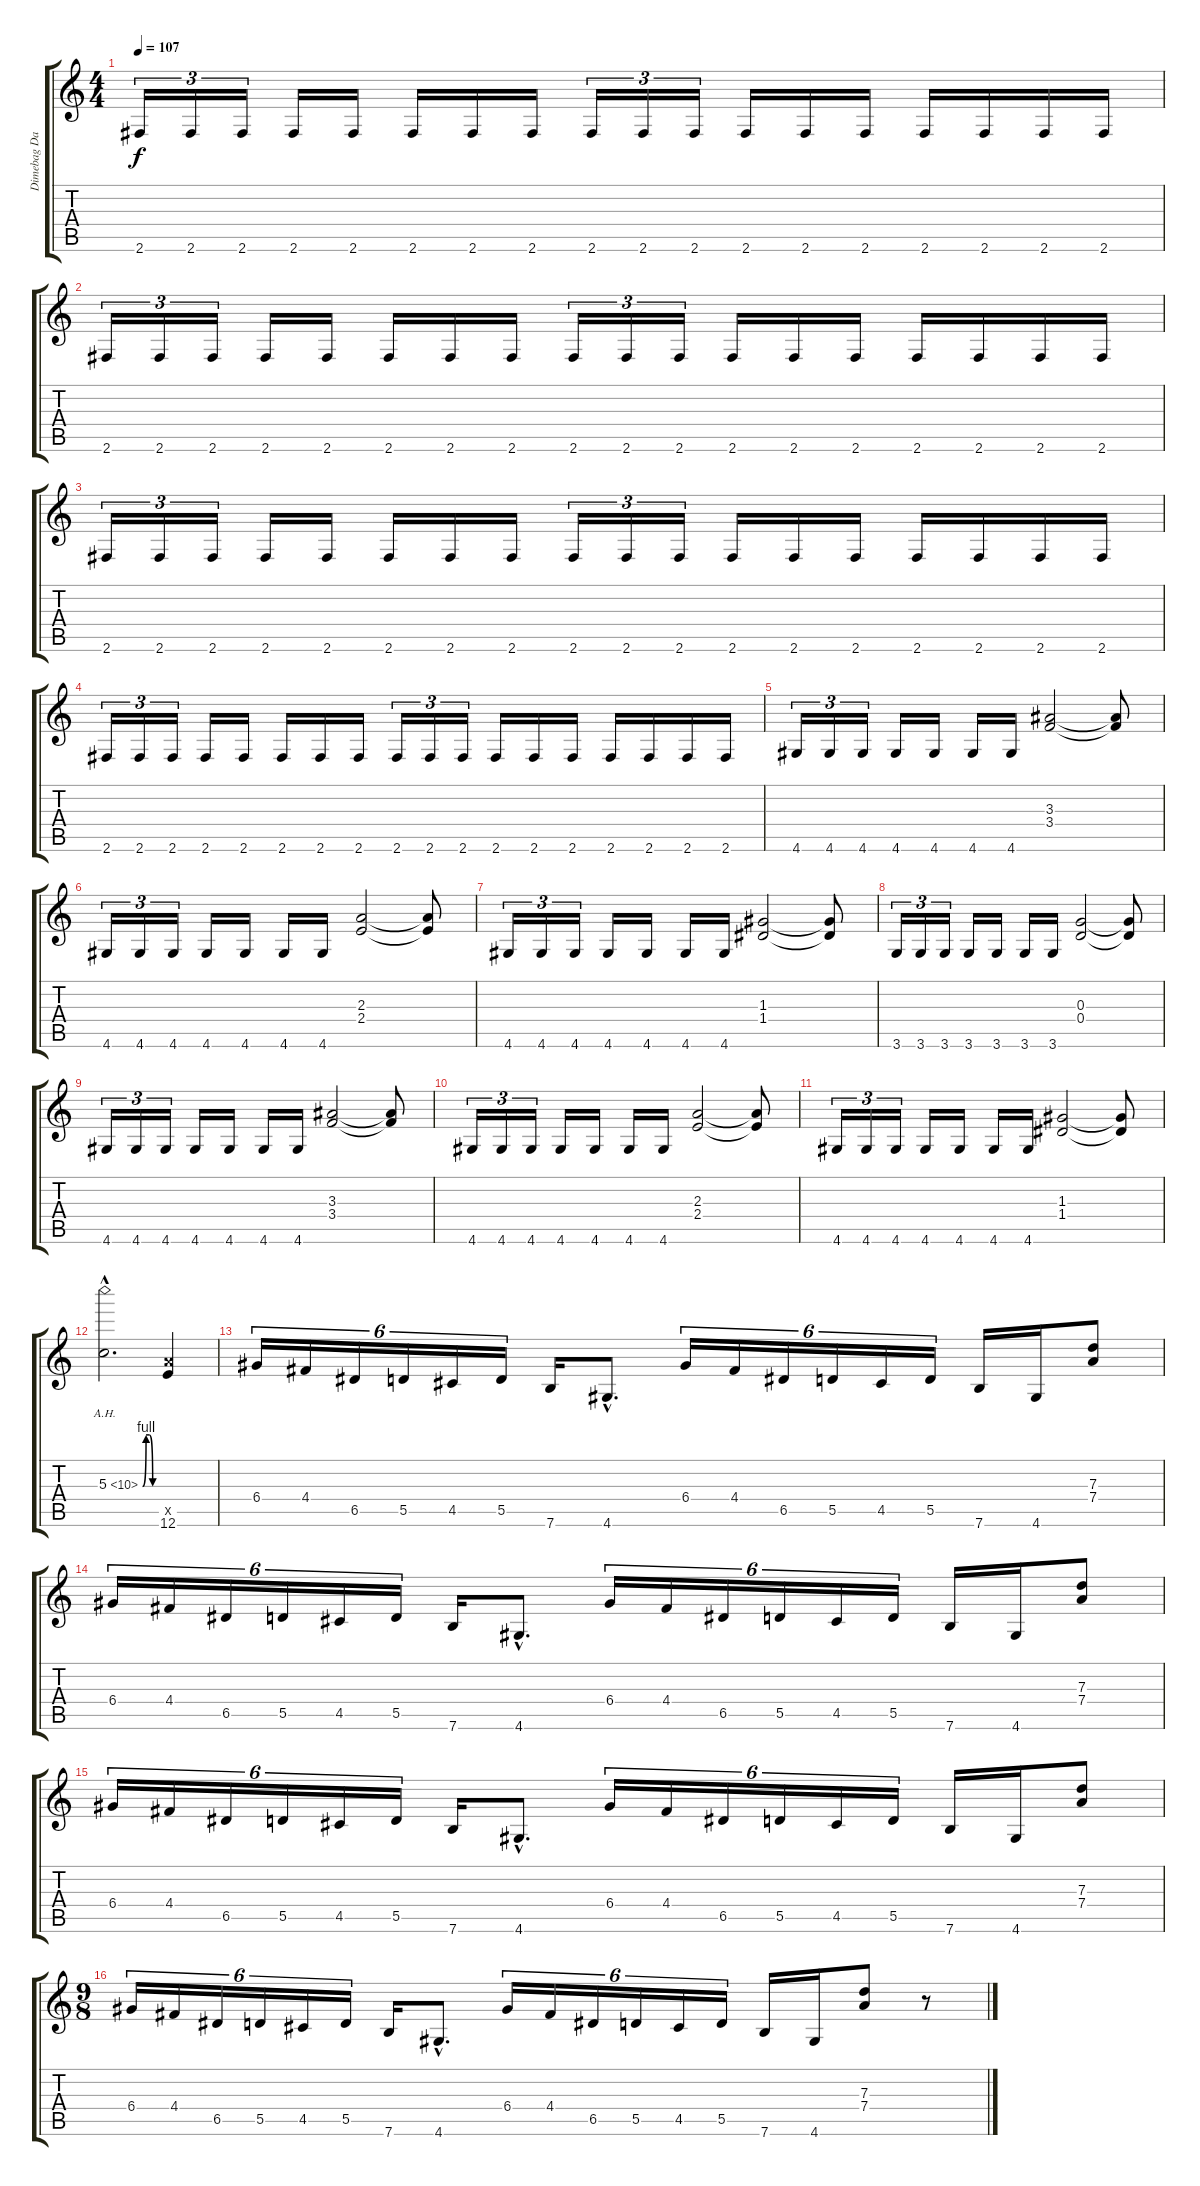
\track ("Dimebag Darrell" "Dimebag Da") {instrument distortionguitar}
\staff {score tabs}
\tuning (E4 B3 G3 D3 A2 E2) {hide}
\ts (4 4)
\tempo 107
\clef g2
\ks c
2.6.16{tu (3 2) dy f instrument distortionguitar} 2.6.16{tu (3 2)} 2.6.16{tu (3 2)} 2.6.16 2.6.16 2.6.16 2.6.16 2.6.16 2.6.16{tu (3 2)} 2.6.16{tu (3 2)} 2.6.16{tu (3 2)} 2.6.16 2.6.16 2.6.16 2.6.16 2.6.16 2.6.16 2.6.16 |
2.6.16{tu (3 2)} 2.6.16{tu (3 2)} 2.6.16{tu (3 2)} 2.6.16 2.6.16 2.6.16 2.6.16 2.6.16 2.6.16{tu (3 2)} 2.6.16{tu (3 2)} 2.6.16{tu (3 2)} 2.6.16 2.6.16 2.6.16 2.6.16 2.6.16 2.6.16 2.6.16 |
2.6.16{tu (3 2)} 2.6.16{tu (3 2)} 2.6.16{tu (3 2)} 2.6.16 2.6.16 2.6.16 2.6.16 2.6.16 2.6.16{tu (3 2)} 2.6.16{tu (3 2)} 2.6.16{tu (3 2)} 2.6.16 2.6.16 2.6.16 2.6.16 2.6.16 2.6.16 2.6.16 |
2.6.16{tu (3 2)} 2.6.16{tu (3 2)} 2.6.16{tu (3 2)} 2.6.16 2.6.16 2.6.16 2.6.16 2.6.16 2.6.16{tu (3 2)} 2.6.16{tu (3 2)} 2.6.16{tu (3 2)} 2.6.16 2.6.16 2.6.16 2.6.16 2.6.16 2.6.16 2.6.16 |
4.6.16{tu (3 2)} 4.6.16{tu (3 2)} 4.6.16{tu (3 2)} 4.6.16 4.6.16 4.6.16 4.6.16 (3.3 3.4).2 (3.3{t} 3.4{t}).8 |
4.6.16{tu (3 2)} 4.6.16{tu (3 2)} 4.6.16{tu (3 2)} 4.6.16 4.6.16 4.6.16 4.6.16 (2.3 2.4).2 (2.3{t} 2.4{t}).8 |
4.6.16{tu (3 2)} 4.6.16{tu (3 2)} 4.6.16{tu (3 2)} 4.6.16 4.6.16 4.6.16 4.6.16 (1.3 1.4).2 (1.3{t} 1.4{t}).8 |
3.6.16{tu (3 2)} 3.6.16{tu (3 2)} 3.6.16{tu (3 2)} 3.6.16 3.6.16 3.6.16 3.6.16 (0.3 0.4).2 (0.3{t} 0.4{t}).8 |
4.6.16{tu (3 2)} 4.6.16{tu (3 2)} 4.6.16{tu (3 2)} 4.6.16 4.6.16 4.6.16 4.6.16 (3.3 3.4).2 (3.3{t} 3.4{t}).8 |
4.6.16{tu (3 2)} 4.6.16{tu (3 2)} 4.6.16{tu (3 2)} 4.6.16 4.6.16 4.6.16 4.6.16 (2.3 2.4).2 (2.3{t} 2.4{t}).8 |
4.6.16{tu (3 2)} 4.6.16{tu (3 2)} 4.6.16{tu (3 2)} 4.6.16 4.6.16 4.6.16 4.6.16 (1.3 1.4).2 (1.3{t} 1.4{t}).8 |
5.3{be (custom 0 0 15 4 30 4 45 0 60 0) ah 5 hac}.2{d} (12.5{x} 12.6).4 |
6.4.16{tu (6 4)} 4.4.16{tu (6 4)} 6.5.16{tu (6 4)} 5.5.16{tu (6 4)} 4.5.16{tu (6 4)} 5.5.16{tu (6 4)} 7.6.16 4.6{hac}.8{d} 6.4.16{tu (6 4)} 4.4.16{tu (6 4)} 6.5.16{tu (6 4)} 5.5.16{tu (6 4)} 4.5.16{tu (6 4)} 5.5.16{tu (6 4)} 7.6.16 4.6.16 (7.3 7.4).8 |
6.4.16{tu (6 4)} 4.4.16{tu (6 4)} 6.5.16{tu (6 4)} 5.5.16{tu (6 4)} 4.5.16{tu (6 4)} 5.5.16{tu (6 4)} 7.6.16 4.6{hac}.8{d} 6.4.16{tu (6 4)} 4.4.16{tu (6 4)} 6.5.16{tu (6 4)} 5.5.16{tu (6 4)} 4.5.16{tu (6 4)} 5.5.16{tu (6 4)} 7.6.16 4.6.16 (7.3 7.4).8 |
6.4.16{tu (6 4)} 4.4.16{tu (6 4)} 6.5.16{tu (6 4)} 5.5.16{tu (6 4)} 4.5.16{tu (6 4)} 5.5.16{tu (6 4)} 7.6.16 4.6{hac}.8{d} 6.4.16{tu (6 4)} 4.4.16{tu (6 4)} 6.5.16{tu (6 4)} 5.5.16{tu (6 4)} 4.5.16{tu (6 4)} 5.5.16{tu (6 4)} 7.6.16 4.6.16 (7.3 7.4).8 |
\ts (9 8)
6.4.16{tu (6 4)} 4.4.16{tu (6 4)} 6.5.16{tu (6 4)} 5.5.16{tu (6 4)} 4.5.16{tu (6 4)} 5.5.16{tu (6 4)} 7.6.16 4.6{hac}.8{d} 6.4.16{tu (6 4)} 4.4.16{tu (6 4)} 6.5.16{tu (6 4)} 5.5.16{tu (6 4)} 4.5.16{tu (6 4)} 5.5.16{tu (6 4)} 7.6.16 4.6.16 (7.3 7.4).8 r.8
